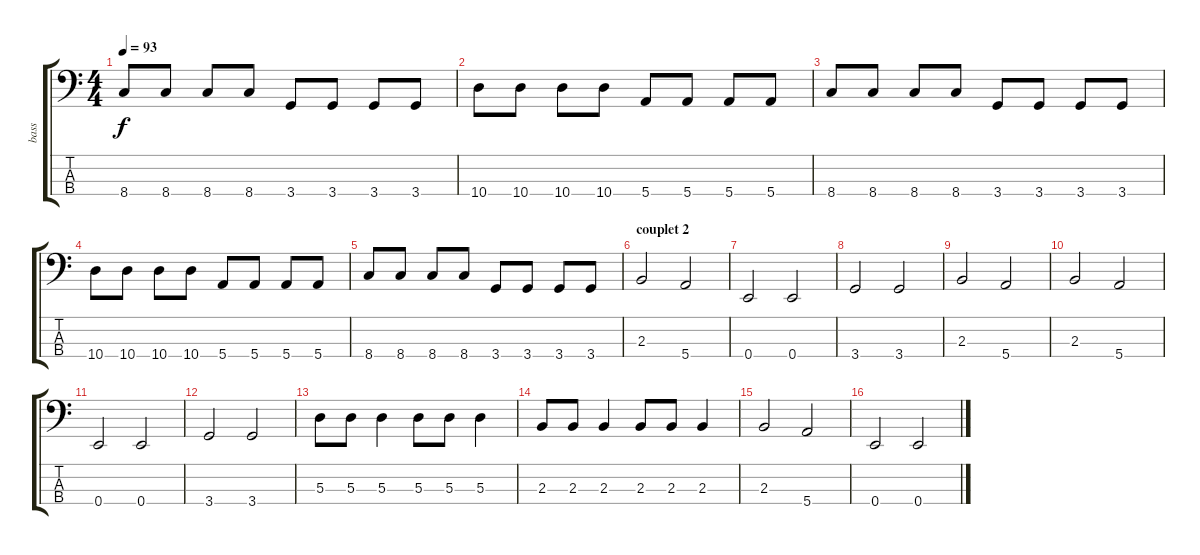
\track ("bass" "bass") {instrument electricbassfinger}
\staff {score tabs}
\tuning (G2 D2 A1 E1) {hide}
\ts (4 4)
\tempo 93
\clef f4
\ks c
8.4.8{dy f} 8.4.8 8.4.8 8.4.8 3.4.8 3.4.8 3.4.8 3.4.8 |
10.4.8 10.4.8 10.4.8 10.4.8 5.4.8 5.4.8 5.4.8 5.4.8 |
8.4.8 8.4.8 8.4.8 8.4.8 3.4.8 3.4.8 3.4.8 3.4.8 |
10.4.8 10.4.8 10.4.8 10.4.8 5.4.8 5.4.8 5.4.8 5.4.8 |
8.4.8 8.4.8 8.4.8 8.4.8 3.4.8 3.4.8 3.4.8 3.4.8 |
\section ("" "couplet 2")
2.3.2 5.4.2 |
0.4.2 0.4.2 |
3.4.2 3.4.2 |
2.3.2 5.4.2 |
2.3.2 5.4.2 |
0.4.2 0.4.2 |
3.4.2 3.4.2 |
5.3.8 5.3.8 5.3.4 5.3.8 5.3.8 5.3.4 |
2.3.8 2.3.8 2.3.4 2.3.8 2.3.8 2.3.4 |
2.3.2 5.4.2 |
0.4.2 0.4.2
